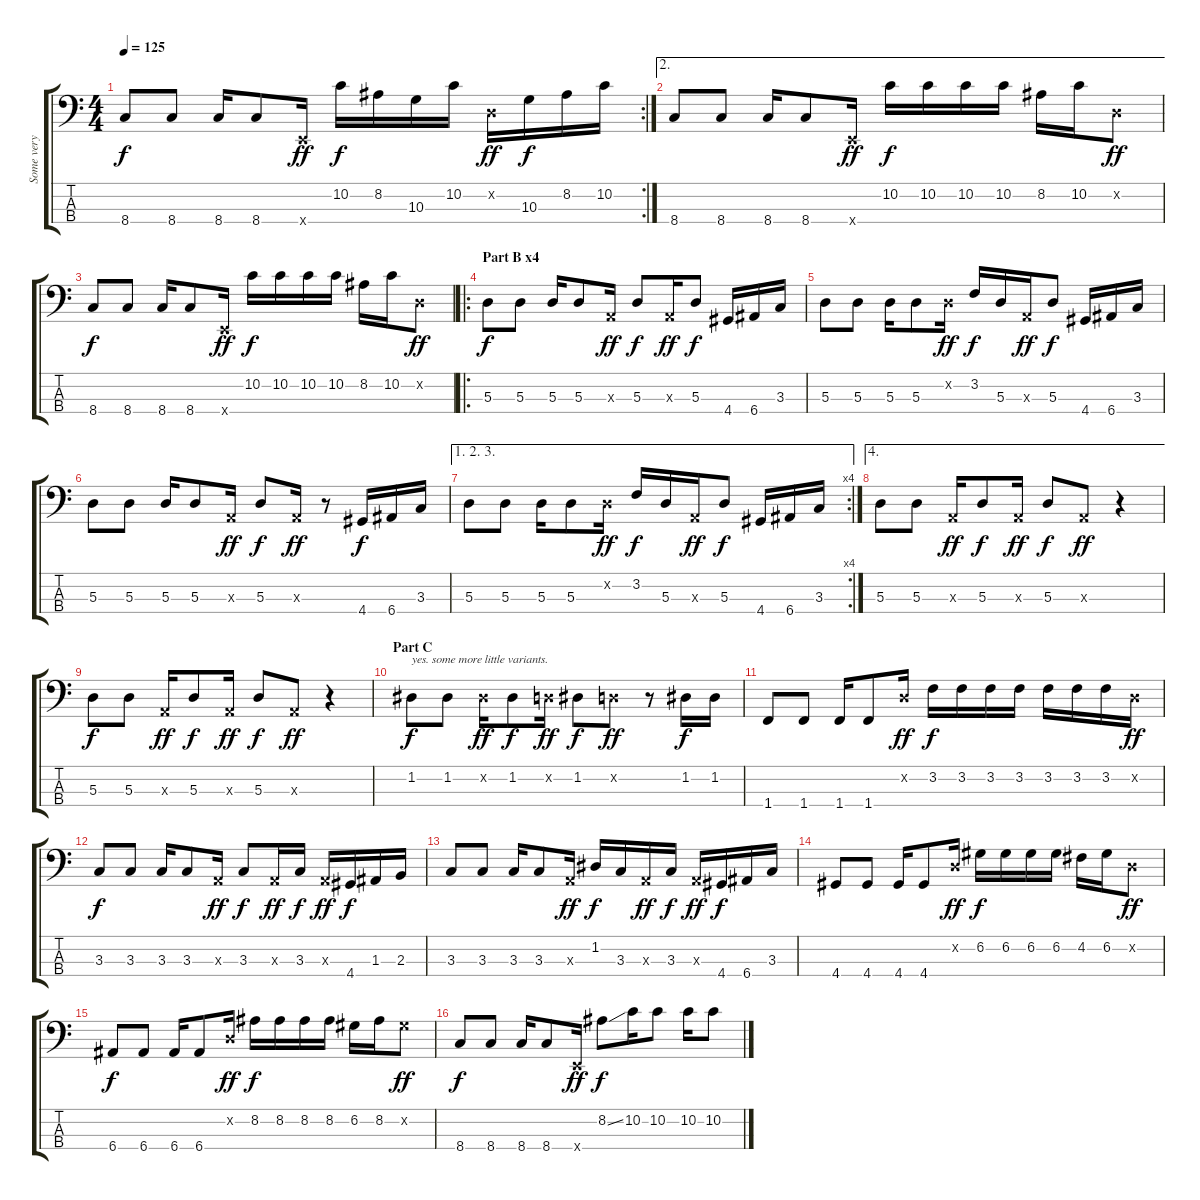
\track ("Some very cool dude at the bass!!" "Some very ") {instrument electricbasspick}
\staff {score tabs}
\tuning (G2 D2 A1 E1) {hide}
\rc 2
\ts (4 4)
\tempo 125
\clef f4
\ks c
8.4.8{dy f} 8.4.8 8.4.16 8.4.8 0.4{x}.16{dy ff} 10.2.16{dy f} 8.2.16 10.3.16 10.2.16 0.2{x}.16{dy ff} 10.3.16{dy f} 8.2.16 10.2.16 |
\ae 2
8.4.8 8.4.8 8.4.16 8.4.8 0.4{x}.16{dy ff} 10.2.16{dy f} 10.2.16 10.2.16 10.2.16 8.2.16 10.2.16 0.2{x}.8{dy ff} |
8.4.8{dy f} 8.4.8 8.4.16 8.4.8 0.4{x}.16{dy ff} 10.2.16{dy f} 10.2.16 10.2.16 10.2.16 8.2.16 10.2.16 0.2{x}.8{dy ff} |
\ro
\section ("" "Part B x4")
5.3.8{dy f} 5.3.8 5.3.16 5.3.8 0.3{x}.16{dy ff} 5.3.8{dy f} 0.3{x}.16{dy ff} 5.3.8{dy f} 4.4.16 6.4.16 3.3.16 |
5.3.8 5.3.8 5.3.16 5.3.8 0.2{x}.16{dy ff} 3.2.16{dy f} 5.3.16 0.3{x}.16{dy ff} 5.3.8{dy f} 4.4.16 6.4.16 3.3.16 |
5.3.8 5.3.8 5.3.16 5.3.8 0.3{x}.16{dy ff} 5.3.8{dy f} 0.3{x}.16{dy ff} r.8 4.4.16{dy f} 6.4.16 3.3.16 |
\ae (1 2 3)
\rc 4
5.3.8 5.3.8 5.3.16 5.3.8 0.2{x}.16{dy ff} 3.2.16{dy f} 5.3.16 0.3{x}.16{dy ff} 5.3.8{dy f} 4.4.16 6.4.16 3.3.16 |
\ae 4
5.3.8 5.3.8 0.3{x}.16{dy ff} 5.3.8{dy f} 0.3{x}.16{dy ff} 5.3.8{dy f} 0.3{x}.8{dy ff} r.4 |
5.3.8{dy f} 5.3.8 0.3{x}.16{dy ff} 5.3.8{dy f} 0.3{x}.16{dy ff} 5.3.8{dy f} 0.3{x}.8{dy ff} r.4 |
\section ("" "Part C")
1.2.8{txt "yes. some more little variants." dy f} 1.2.8 1.2{x}.16{dy ff} 1.2.8{dy f} 0.2{x}.16{dy ff} 1.2.8{dy f} 0.2{x}.8{dy ff} r.8 1.2.16{dy f} 1.2.16 |
1.4.8 1.4.8 1.4.16 1.4.8 0.2{x}.16{dy ff} 3.2.16{dy f} 3.2.16 3.2.16 3.2.16 3.2.16 3.2.16 3.2.16 0.2{x}.16{dy ff} |
3.3.8{dy f} 3.3.8 3.3.16 3.3.8 0.3{x}.16{dy ff} 3.3.8{dy f} 0.3{x}.16{dy ff} 3.3.16{dy f} 0.3{x}.16{dy ff} 4.4.16{dy f} 1.3.16 2.3.16 |
3.3.8 3.3.8 3.3.16 3.3.8 0.3{x}.16{dy ff} 1.2.16{dy f} 3.3.16 0.3{x}.16{dy ff} 3.3.16{dy f} 0.3{x}.16{dy ff} 4.4.16{dy f} 6.4.16 3.3.16 |
4.4.8 4.4.8 4.4.16 4.4.8 0.2{x}.16{dy ff} 6.2.16{dy f} 6.2.16 6.2.16 6.2.16 4.2.16 6.2.16 0.2{x}.8{dy ff} |
6.4.8{dy f} 6.4.8 6.4.16 6.4.8 0.2{x}.16{dy ff} 8.2.16{dy f} 8.2.16 8.2.16 8.2.16 6.2.16 8.2.16 6.2{x}.8{dy ff} |
8.4.8{dy f} 8.4.8 8.4.16 8.4.8 0.4{x}.16{dy ff} 8.2{ss}.8{dy f} 10.2.16 10.2.8 10.2.16 10.2.8
